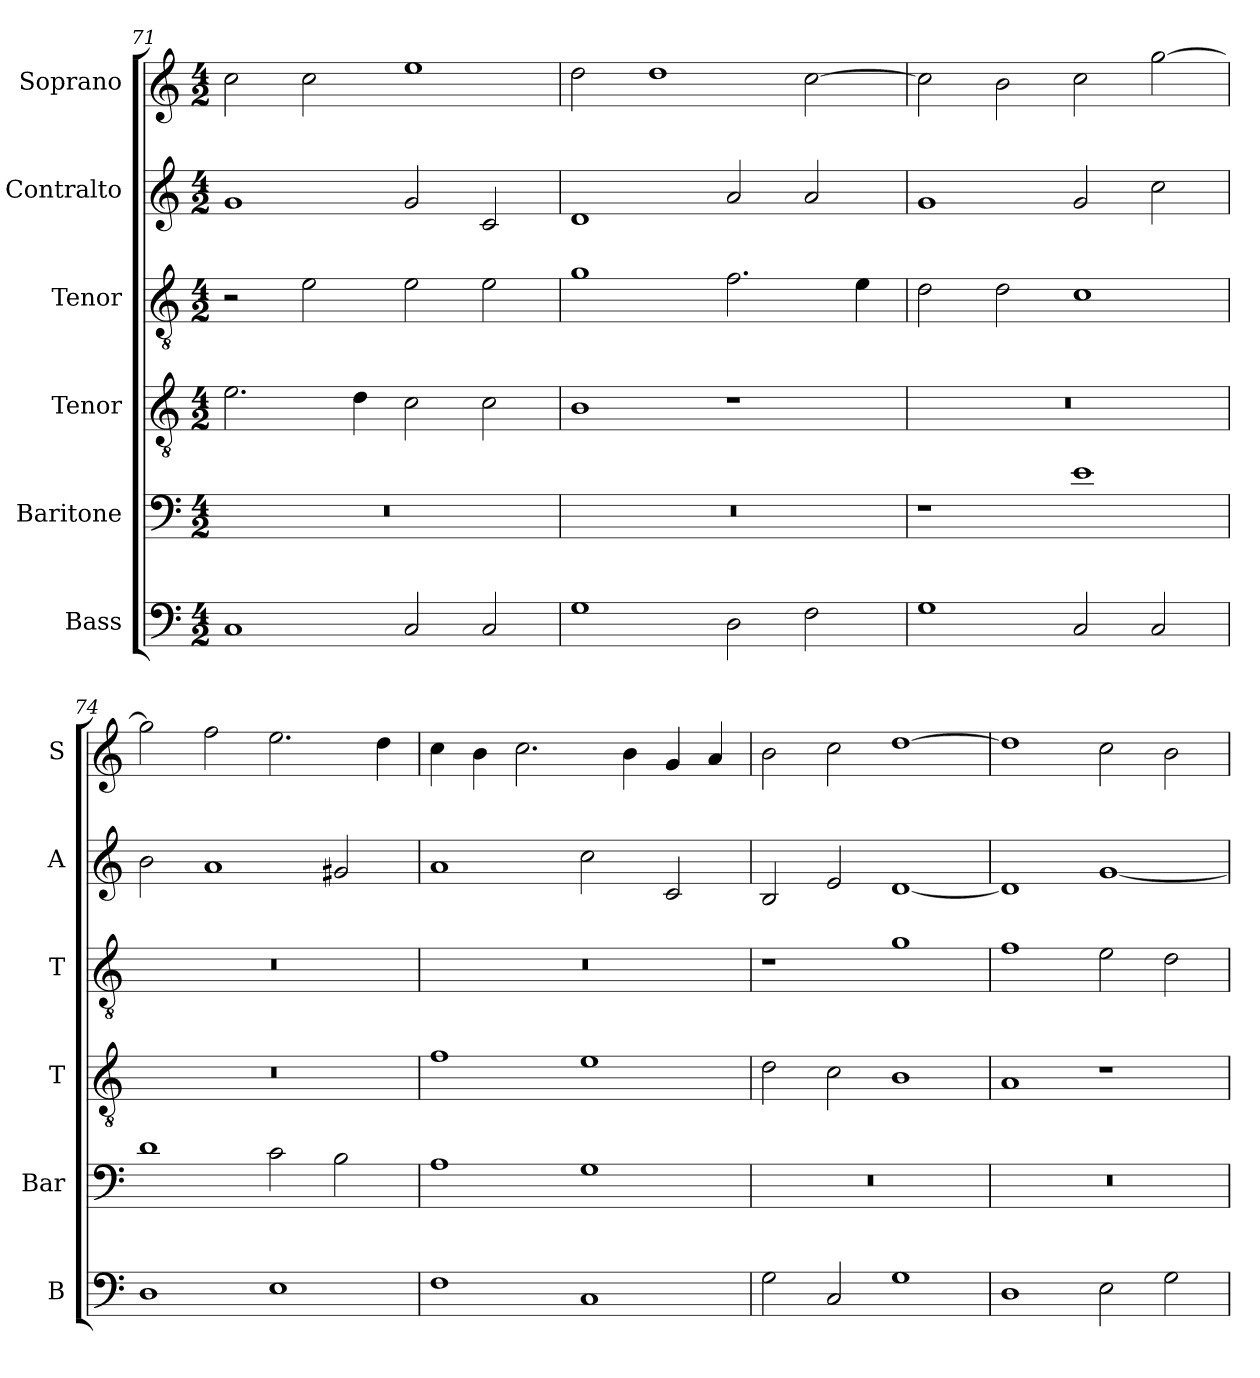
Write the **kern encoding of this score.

**kern	**kern	**kern	**kern	**kern	**kern
*part6	*part5	*part4	*part3	*part2	*part1
*staff6	*staff5	*staff4	*staff3	*staff2	*staff1
*I"Bass	*I"Baritone	*I"Tenor	*I"Tenor	*I"Contralto	*I"Soprano
*I'B	*I'Bar	*I'T	*I'T	*I'A	*I'S
*clefF4	*clefF4	*clefGv2	*clefGv2	*clefG2	*clefG2
*k[]	*k[]	*k[]	*k[]	*k[]	*k[]
*G:mix	*G:mix	*G:mix	*G:mix	*G:mix	*G:mix
*M4/2	*M4/2	*M4/2	*M4/2	*M4/2	*M4/2
=71	=71	=71	=71	=71	=71
1C	0r	2.e	2r	1g	2cc
.	.	.	2e	.	2cc
.	.	4d	.	.	.
2C	.	2c	2e	2g	1ee
2C	.	2c	2e	2c	.
=72	=72	=72	=72	=72	=72
1G	0r	1B	1g	1d	2dd
.	.	.	.	.	1dd
2D	.	1r	2.f	2a	.
2F	.	.	.	2a	[2cc
.	.	.	4e	.	.
=73	=73	=73	=73	=73	=73
1G	1r	0r	2d	1g	2cc]
.	.	.	2d	.	2b
2C	1e	.	1c	2g	2cc
2C	.	.	.	2cc	[2gg
=74	=74	=74	=74	=74	=74
1D	1d	0r	0r	2b	2gg]
.	.	.	.	1a	2ff
1E	2c	.	.	.	2.ee
.	2B	.	.	2g#X	.
.	.	.	.	.	4dd
=75	=75	=75	=75	=75	=75
1F	1A	1f	0r	1a	4cc
.	.	.	.	.	4b
.	.	.	.	.	2.cc
1C	1G	1e	.	2cc	.
.	.	.	.	.	4b
.	.	.	.	2c	4g
.	.	.	.	.	4a
=76	=76	=76	=76	=76	=76
2G	0r	2d	1r	2B	2b
2C	.	2c	.	2e	2cc
1G	.	1B	1g	[1d	[1dd
=77	=77	=77	=77	=77	=77
1D	0r	1A	1f	1d]	1dd]
2E	.	1r	2e	[1g	2cc
2G	.	.	2d	.	2b
=	=	=	=	=	=
*-	*-	*-	*-	*-	*-
